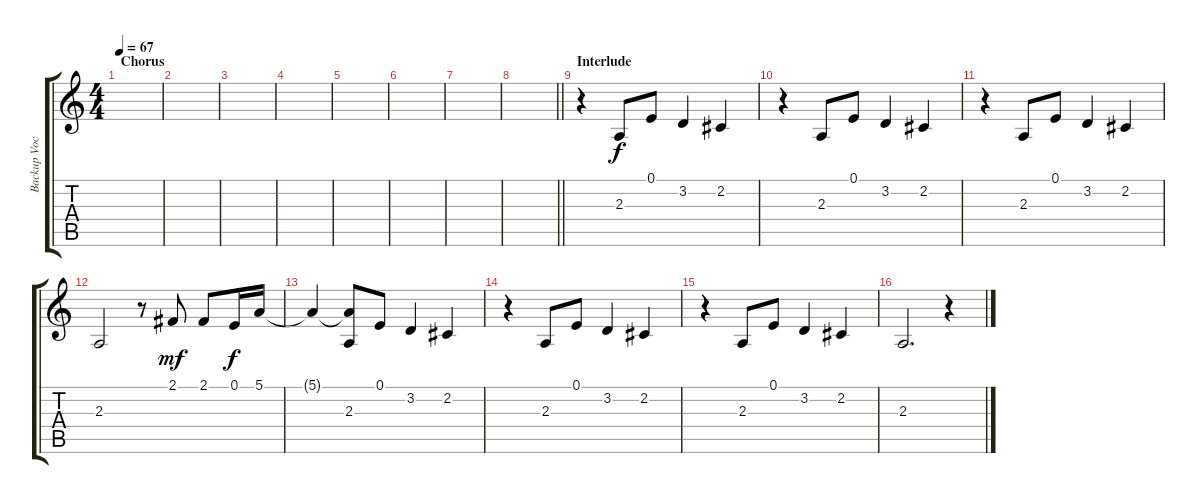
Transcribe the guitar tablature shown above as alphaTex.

\track ("Backup Vocals" "Backup Voc") {instrument synthvoice}
\staff {score tabs}
\tuning (E4 B3 G3 D3 A2 E2) {hide}
\ts (4 4)
\section ("" "Chorus")
\tempo 67
\clef g2
\ks c
|
|
|
|
|
|
|
\barLineRight lightlight
|
\section ("" "Interlude")
r.4 2.3.8 0.1.8 3.2.4 2.2.4 |
r.4 2.3.8 0.1.8 3.2.4 2.2.4 |
r.4 2.3.8 0.1.8 3.2.4 2.2.4 |
2.3.2 r.8 2.1.8{dy mf} 2.1.8 0.1.16{dy f} 5.1.16 |
5.1{t}.4 (5.1{t} 2.3).8 0.1.8 3.2.4 2.2.4 |
r.4 2.3.8 0.1.8 3.2.4 2.2.4 |
r.4 2.3.8 0.1.8 3.2.4 2.2.4 |
2.3.2{d} r.4
